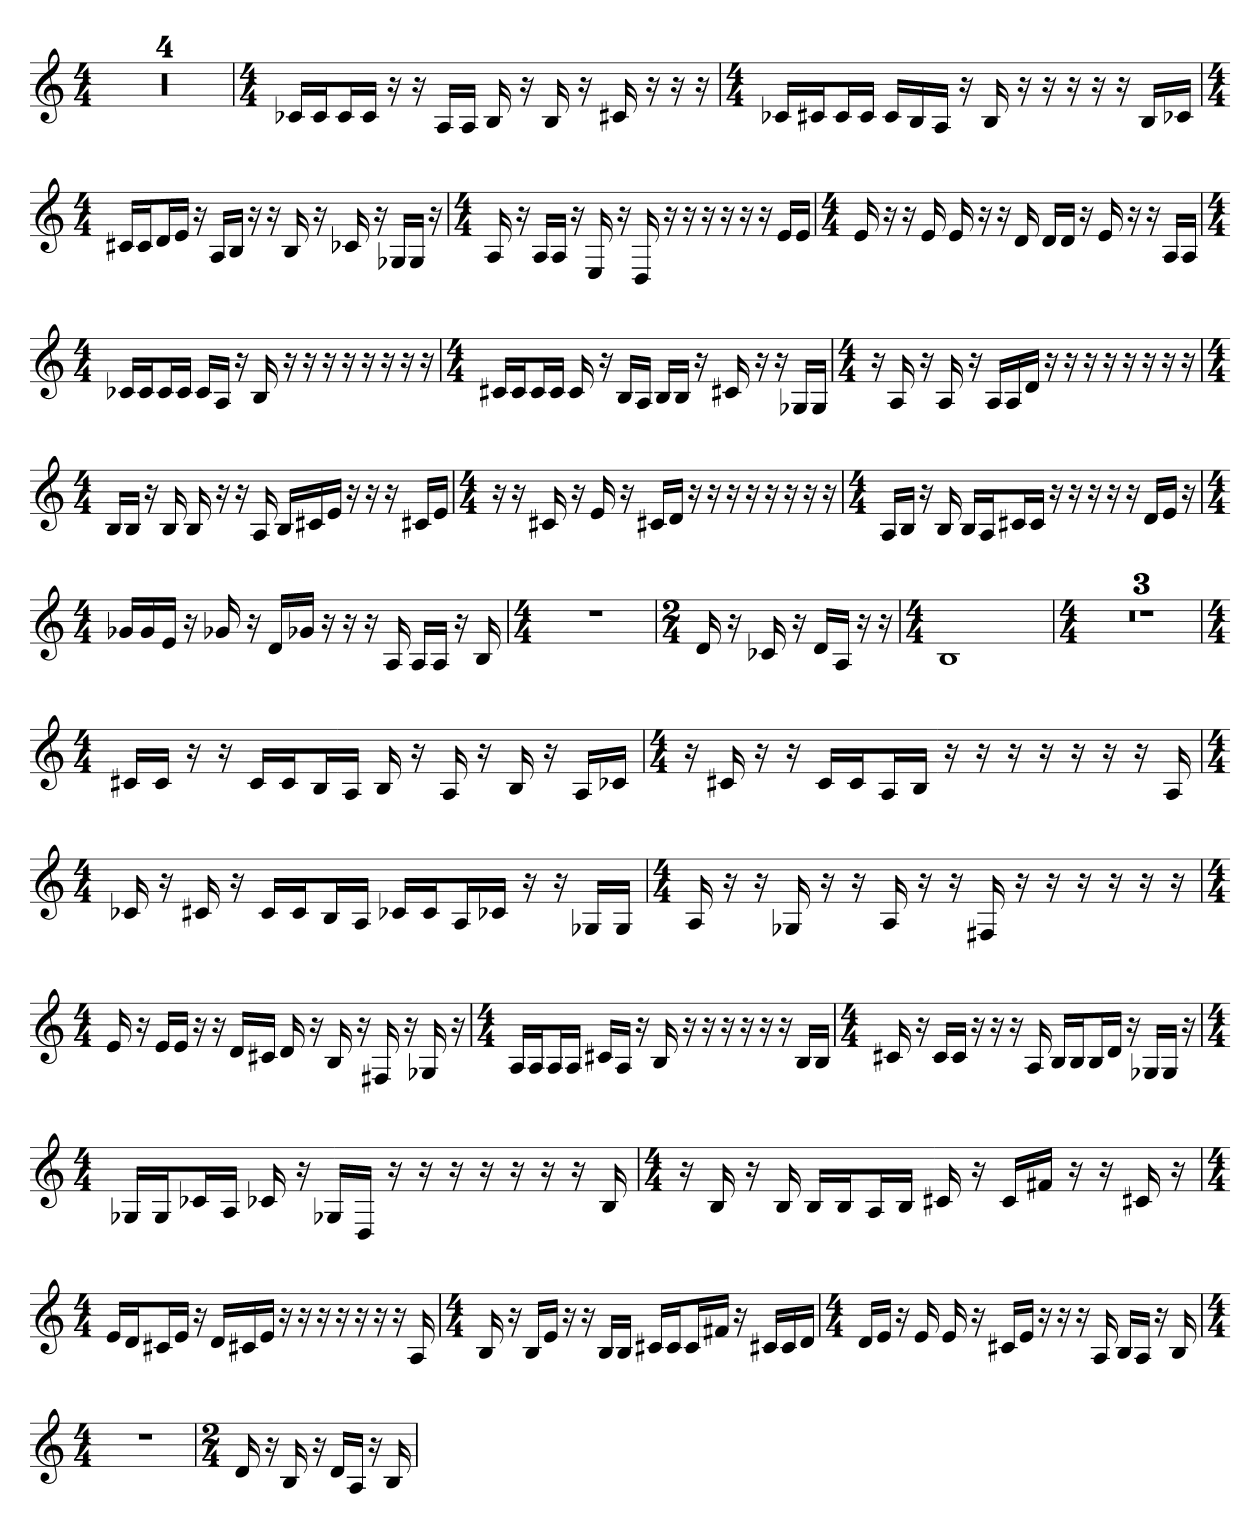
**kern
*part1
*staff1
*M4/4
=
1r
=
*M4/4
1r
=
*M4/4
1r
=
*M4/4
1r
=
*M4/4
16c-XLL
16c-J
16c-L
16c-JJ
16r
16r
16ALL
16AJJ
16B
16r
16B
16r
16c#X
16r
16r
16r
=
*M4/4
16c-XLL
16c#XJ
16c#L
16c#JJ
16c#LL
16B
16AJJ
16r
16B
16r
16r
16r
16r
16r
16BLL
16c-XJJ
=
*M4/4
16c#XLL
16c#J
16dL
16eJJ
16r
16ALL
16BJJ
16r
16r
16B
16r
16c-X
16r
16G-XLL
16G-JJ
16r
=
*M4/4
16A
16r
16ALL
16AJJ
16r
16E
16r
16D
16r
16r
16r
16r
16r
16r
16eLL
16eJJ
=
*M4/4
16e
16r
16r
16e
16e
16r
16r
16d
16dLL
16dJJ
16r
16e
16r
16r
16ALL
16AJJ
=
*M4/4
16c-XLL
16c-J
16c-L
16c-JJ
16c-LL
16AJJ
16r
16B
16r
16r
16r
16r
16r
16r
16r
16r
=
*M4/4
16c#XLL
16c#J
16c#L
16c#JJ
16c#
16r
16BLL
16AJJ
16BLL
16BJJ
16r
16c#X
16r
16r
16G-XLL
16G-JJ
=
*M4/4
16r
16A
16r
16A
16r
16ALL
16A
16dJJ
16r
16r
16r
16r
16r
16r
16r
16r
=
*M4/4
16BLL
16BJJ
16r
16B
16B
16r
16r
16A
16BLL
16c#X
16eJJ
16r
16r
16r
16c#XLL
16eJJ
=
*M4/4
16r
16r
16c#X
16r
16e
16r
16c#XLL
16dJJ
16r
16r
16r
16r
16r
16r
16r
16r
=
*M4/4
16ALL
16BJJ
16r
16B
16BLL
16AJ
16c#XL
16c#JJ
16r
16r
16r
16r
16r
16dLL
16eJJ
16r
=
*M4/4
16g-XLL
16g-
16eJJ
16r
16g-X
16r
16dLL
16g-XJJ
16r
16r
16r
16A
16ALL
16AJJ
16r
16B
=
*M4/4
1r
=
*M2/4
16d
16r
16c-X
16r
16dLL
16AJJ
16r
16r
=
*M4/4
1B
=
*M4/4
1r
=
*M4/4
1r
=
*M4/4
1r
=
*M4/4
16c#XLL
16c#JJ
16r
16r
16c#LL
16c#J
16BL
16AJJ
16B
16r
16A
16r
16B
16r
16ALL
16c-XJJ
=
*M4/4
16r
16c#X
16r
16r
16c#LL
16c#J
16AL
16BJJ
16r
16r
16r
16r
16r
16r
16r
16A
=
*M4/4
16c-X
16r
16c#X
16r
16c#LL
16c#J
16BL
16AJJ
16c-XLL
16c-J
16AL
16c-XJJ
16r
16r
16G-XLL
16G-JJ
=
*M4/4
16A
16r
16r
16G-X
16r
16r
16A
16r
16r
16F#X
16r
16r
16r
16r
16r
16r
=
*M4/4
16e
16r
16eLL
16eJJ
16r
16r
16dLL
16c#XJJ
16d
16r
16B
16r
16F#X
16r
16G-X
16r
=
*M4/4
16ALL
16AJ
16AL
16AJJ
16c#XLL
16AJJ
16r
16B
16r
16r
16r
16r
16r
16r
16BLL
16BJJ
=
*M4/4
16c#X
16r
16c#LL
16c#JJ
16r
16r
16r
16A
16BLL
16BJ
16BL
16dJJ
16r
16G-XLL
16G-JJ
16r
=
*M4/4
16G-XLL
16G-J
16c-XL
16AJJ
16c-X
16r
16G-XLL
16DJJ
16r
16r
16r
16r
16r
16r
16r
16B
=
*M4/4
16r
16B
16r
16B
16BLL
16BJ
16AL
16BJJ
16c#X
16r
16c#LL
16f#XJJ
16r
16r
16c#X
16r
=
*M4/4
16eLL
16dJ
16c#XL
16eJJ
16r
16dLL
16c#X
16eJJ
16r
16r
16r
16r
16r
16r
16r
16A
=
*M4/4
16B
16r
16BLL
16eJJ
16r
16r
16BLL
16BJJ
16c#XLL
16c#J
16c#L
16f#XJJ
16r
16c#XLL
16c#
16dJJ
=
*M4/4
16dLL
16eJJ
16r
16e
16e
16r
16c#XLL
16eJJ
16r
16r
16r
16A
16BLL
16AJJ
16r
16B
=
*M4/4
1r
=
*M2/4
16d
16r
16B
16r
16dLL
16AJJ
16r
16B
=
*-
